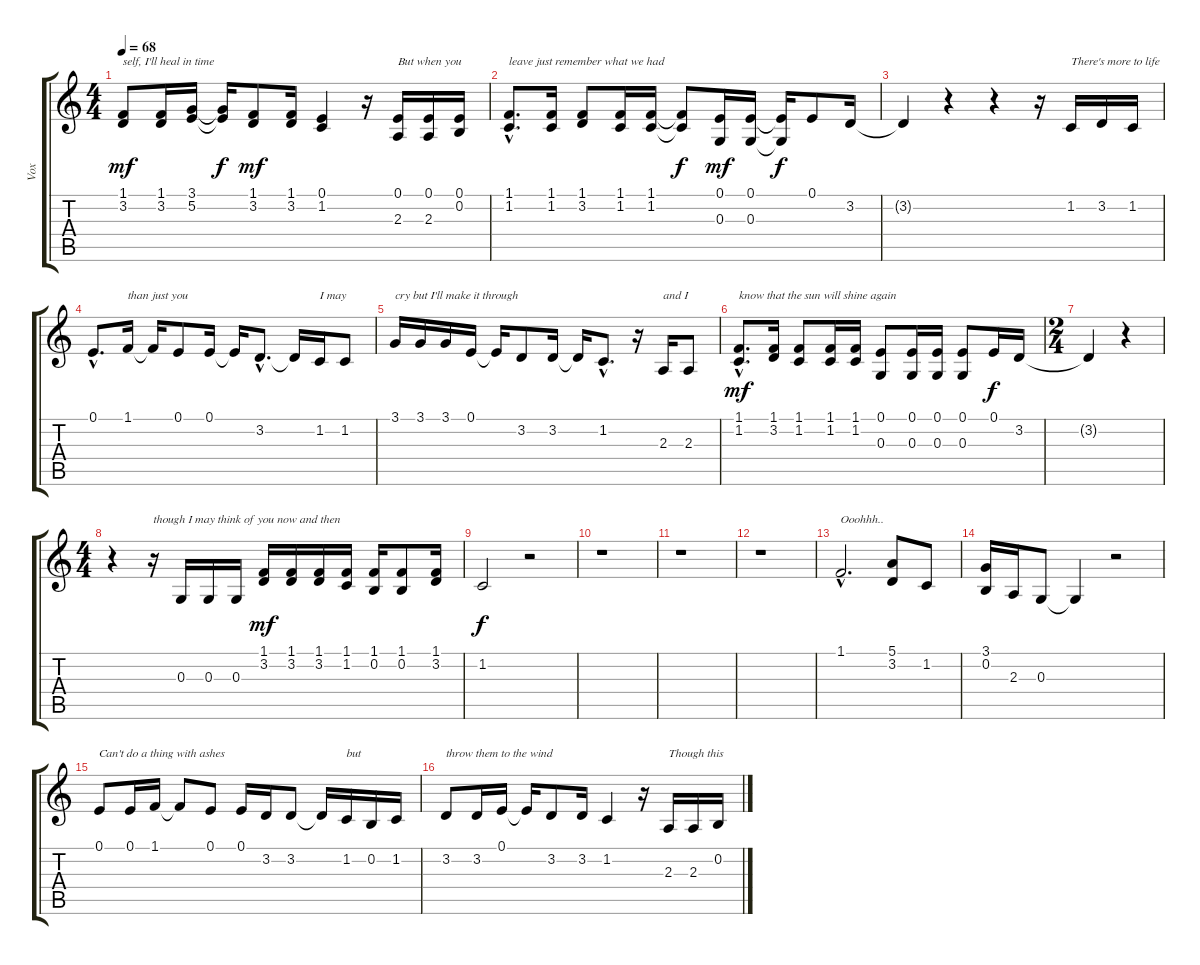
\track ("Vox" "Vox") {instrument violin}
\staff {score tabs}
\tuning (E4 B3 G3 D3 A2 E2) {hide}
\ts (4 4)
\tempo 68
\clef g2
\ks c
(1.1 3.2).8{txt "self, I'll heal in time" dy mf} (1.1 3.2).16 (3.1 5.2).16 (3.1{t} 5.2{t}).16{dy f} (1.1 3.2).8{dy mf} (1.1 3.2).16 (0.1 1.2).4 r.16 (0.1 2.3).16{txt "But when you"} (0.1 2.3).16 (0.1 0.2).16 |
(1.1{hac} 1.2{hac}).8{d txt "leave just remember what we had"} (1.1 1.2).16 (1.1 3.2).8 (1.1 1.2).16 (1.1 1.2).16 (1.1{t} 1.2{t}).8{dy f} (0.1 0.3).16{dy mf} (0.1 0.3).16 (0.1{t} 0.3{t}).16{dy f} 0.1.8 3.2.16 |
3.2{t}.4 r.4 r.4 r.16 1.2.16{txt "There's more to life"} 3.2.16 1.2.16 |
0.1{hac}.8{d} 1.1.16{txt "than just you"} 1.1{t}.16 0.1.8 0.1.16 0.1{t}.16 3.2{hac}.8{d} 3.2{t}.16 1.2.16{txt "I may"} 1.2.8 |
3.1.16{txt "cry but I'll make it through"} 3.1.16 3.1.16 0.1.16 0.1{t}.16 3.2.8 3.2.16 3.2{t}.16 1.2{hac}.8{d} r.16 2.3.16{txt "and I"} 2.3.8 |
(1.1{hac} 1.2{hac}).8{d txt "know that the sun will shine again" dy mf} (1.1 3.2).16 (1.1 1.2).8 (1.1 1.2).16 (1.1 1.2).16 (0.1 0.3).8 (0.1 0.3).16 (0.1 0.3).16 (0.1 0.3).8 0.1.16{dy f} 3.2.16 |
\ts (2 4)
3.2{t}.4 r.4 |
\ts (4 4)
r.4 r.16{txt "though I may think of you now and then"} 0.3.16 0.3.16 0.3.16 (1.1 3.2).16{dy mf} (1.1 3.2).16 (1.1 3.2).16 (1.1 1.2).16 (1.1 0.2).16 (1.1 0.2).8 (1.1 3.2).16 |
1.2.2{dy f} r.2 |
r.1 |
r.1 |
r.1 |
1.1{hac}.2{d txt "Ooohhh.."} (5.1 3.2).8 1.2.8 |
(3.1 0.2).16 2.3.16 0.3.8 0.3{t}.4 r.2 |
0.1.8{txt "Can't do a thing with ashes"} 0.1.16 1.1.16 1.1{t}.8 0.1.8 0.1.16 3.2.16 3.2.8 3.2{t}.16 1.2.16{txt "but"} 0.2.16 1.2.16 |
3.2.8{txt "throw them to the wind"} 3.2.16 0.1.16 0.1{t}.16 3.2.8 3.2.16 1.2.4 r.16 2.3.16{txt "Though this"} 2.3.16 0.2.16
